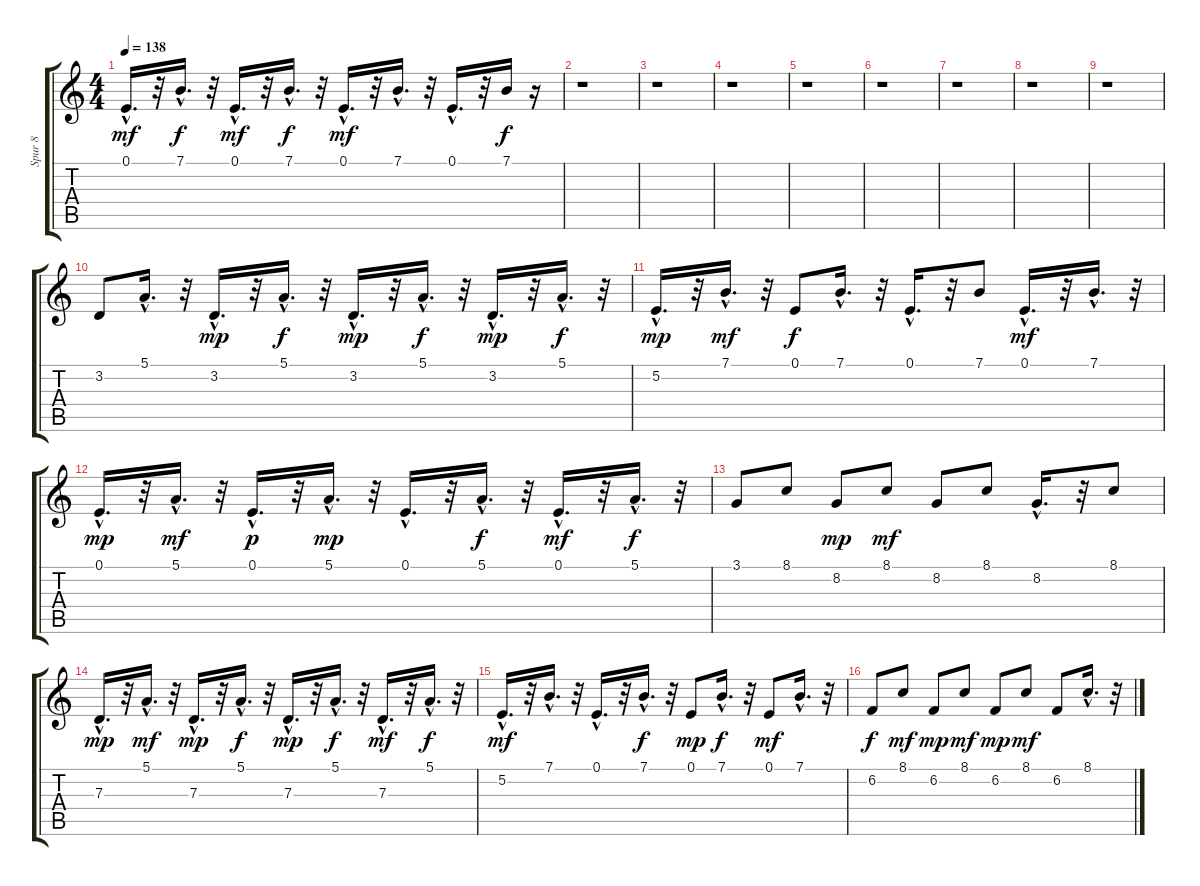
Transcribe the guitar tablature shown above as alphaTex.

\track ("Spur 8" "Spur 8") {instrument lead1square}
\staff {score tabs}
\tuning (E4 B3 G3 D3 A2 E2) {hide}
\ts (4 4)
\tempo 138
\clef g2
\ks c
0.1{hac}.16{d dy mf} r.32 7.1{hac}.16{d dy f} r.32 0.1{hac}.16{d dy mf} r.32 7.1{hac}.16{d dy f} r.32 0.1{hac}.16{d dy mf} r.32 7.1{hac}.16{d} r.32 0.1{hac}.16{d} r.32 7.1.16{dy f} r.16 |
r.1 |
r.1 |
r.1 |
r.1 |
r.1 |
r.1 |
r.1 |
r.1 |
3.2.8 5.1{hac}.16{d} r.32 3.2{hac}.16{d dy mp} r.32 5.1{hac}.16{d dy f} r.32 3.2{hac}.16{d dy mp} r.32 5.1{hac}.16{d dy f} r.32 3.2{hac}.16{d dy mp} r.32 5.1{hac}.16{d dy f} r.32 |
5.2{hac}.16{d dy mp} r.32 7.1{hac}.16{d dy mf} r.32 0.1.8{dy f} 7.1{hac}.16{d} r.32 0.1{hac}.16{d} r.32 7.1.8 0.1{hac}.16{d dy mf} r.32 7.1{hac}.16{d} r.32 |
0.1{hac}.16{d dy mp} r.32 5.1{hac}.16{d dy mf} r.32 0.1{hac}.16{d dy p} r.32 5.1{hac}.16{d dy mp} r.32 0.1{hac}.16{d} r.32 5.1{hac}.16{d dy f} r.32 0.1{hac}.16{d dy mf} r.32 5.1{hac}.16{d dy f} r.32 |
3.1.8 8.1.8 8.2.8{dy mp} 8.1.8{dy mf} 8.2.8 8.1.8 8.2{hac}.16{d} r.32 8.1.8 |
7.3{hac}.16{d dy mp} r.32 5.1{hac}.16{d dy mf} r.32 7.3{hac}.16{d dy mp} r.32 5.1{hac}.16{d dy f} r.32 7.3{hac}.16{d dy mp} r.32 5.1{hac}.16{d dy f} r.32 7.3{hac}.16{d dy mf} r.32 5.1{hac}.16{d dy f} r.32 |
5.2{hac}.16{d dy mf} r.32 7.1{hac}.16{d} r.32 0.1{hac}.16{d} r.32 7.1{hac}.16{d dy f} r.32 0.1.8{dy mp} 7.1{hac}.16{d dy f} r.32 0.1.8{dy mf} 7.1{hac}.16{d} r.32 |
6.2.8{dy f} 8.1.8{dy mf} 6.2.8{dy mp} 8.1.8{dy mf} 6.2.8{dy mp} 8.1.8{dy mf} 6.2.8 8.1{hac}.16{d} r.32
